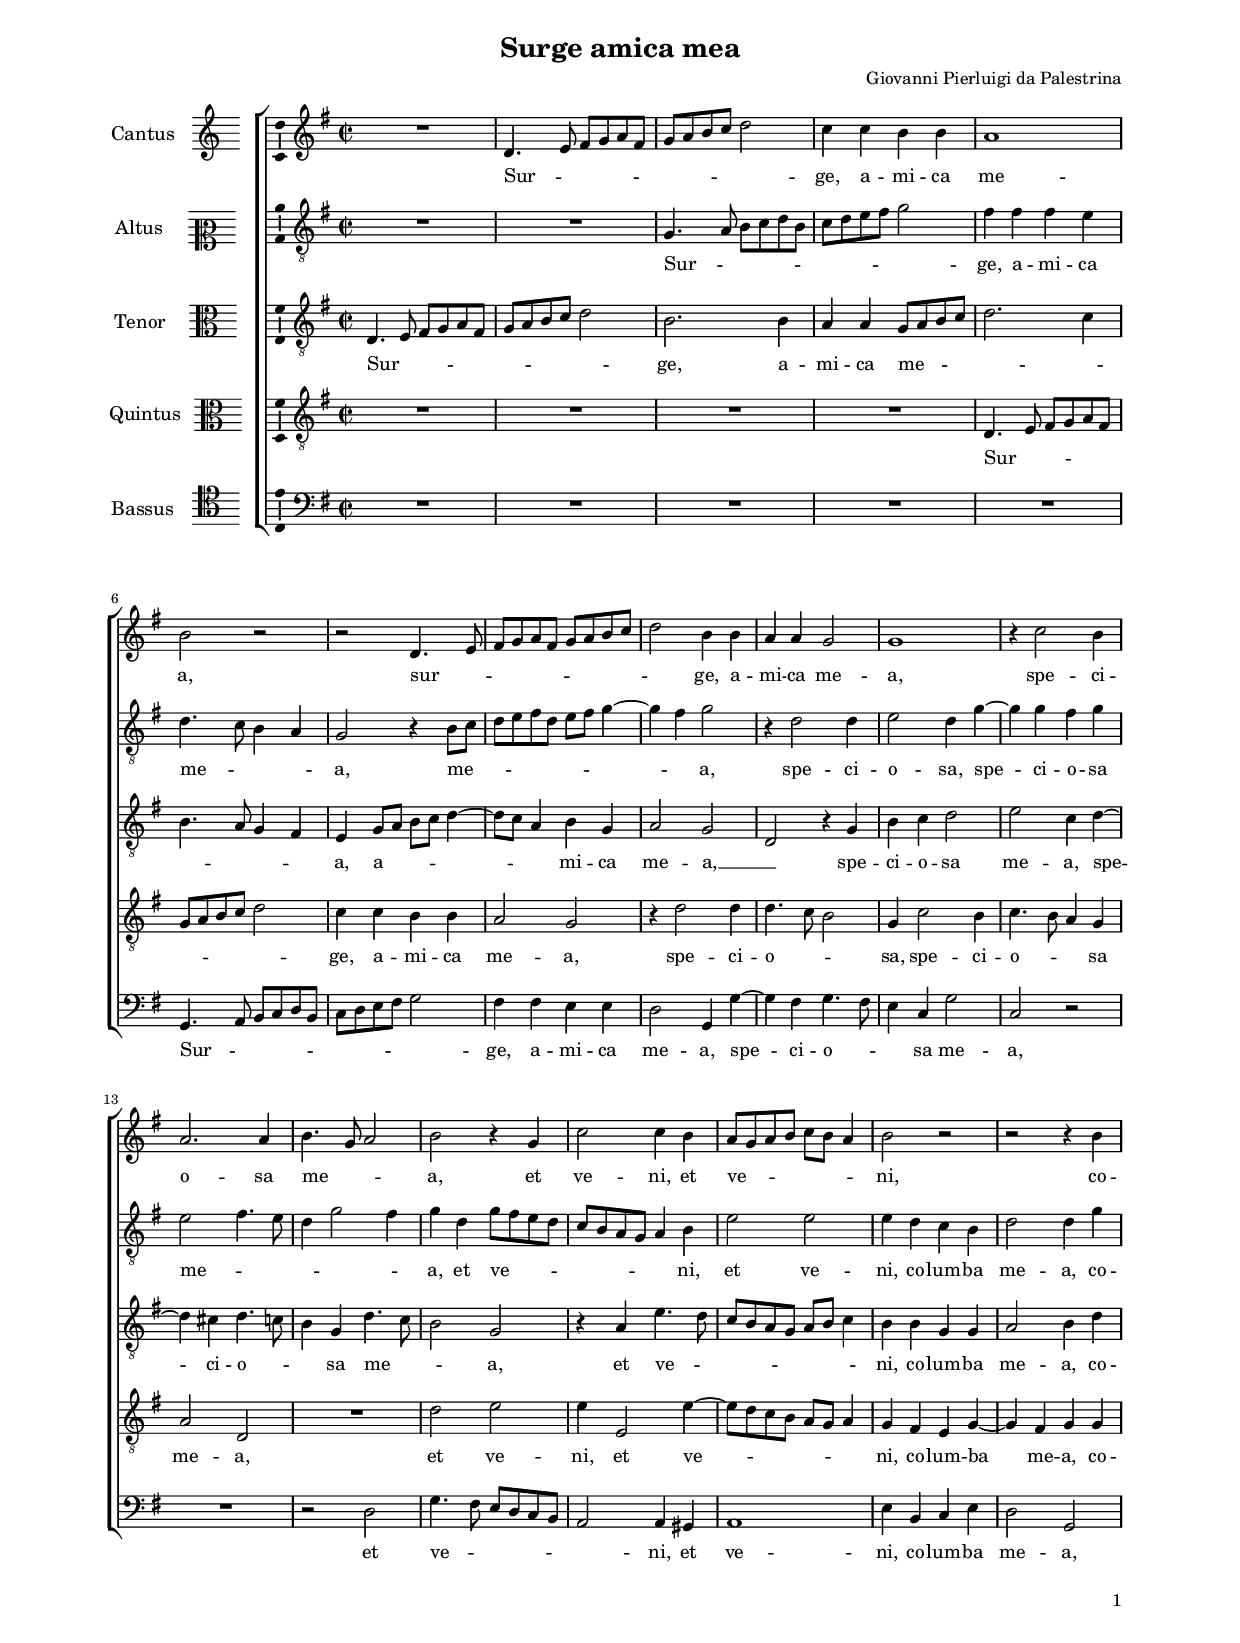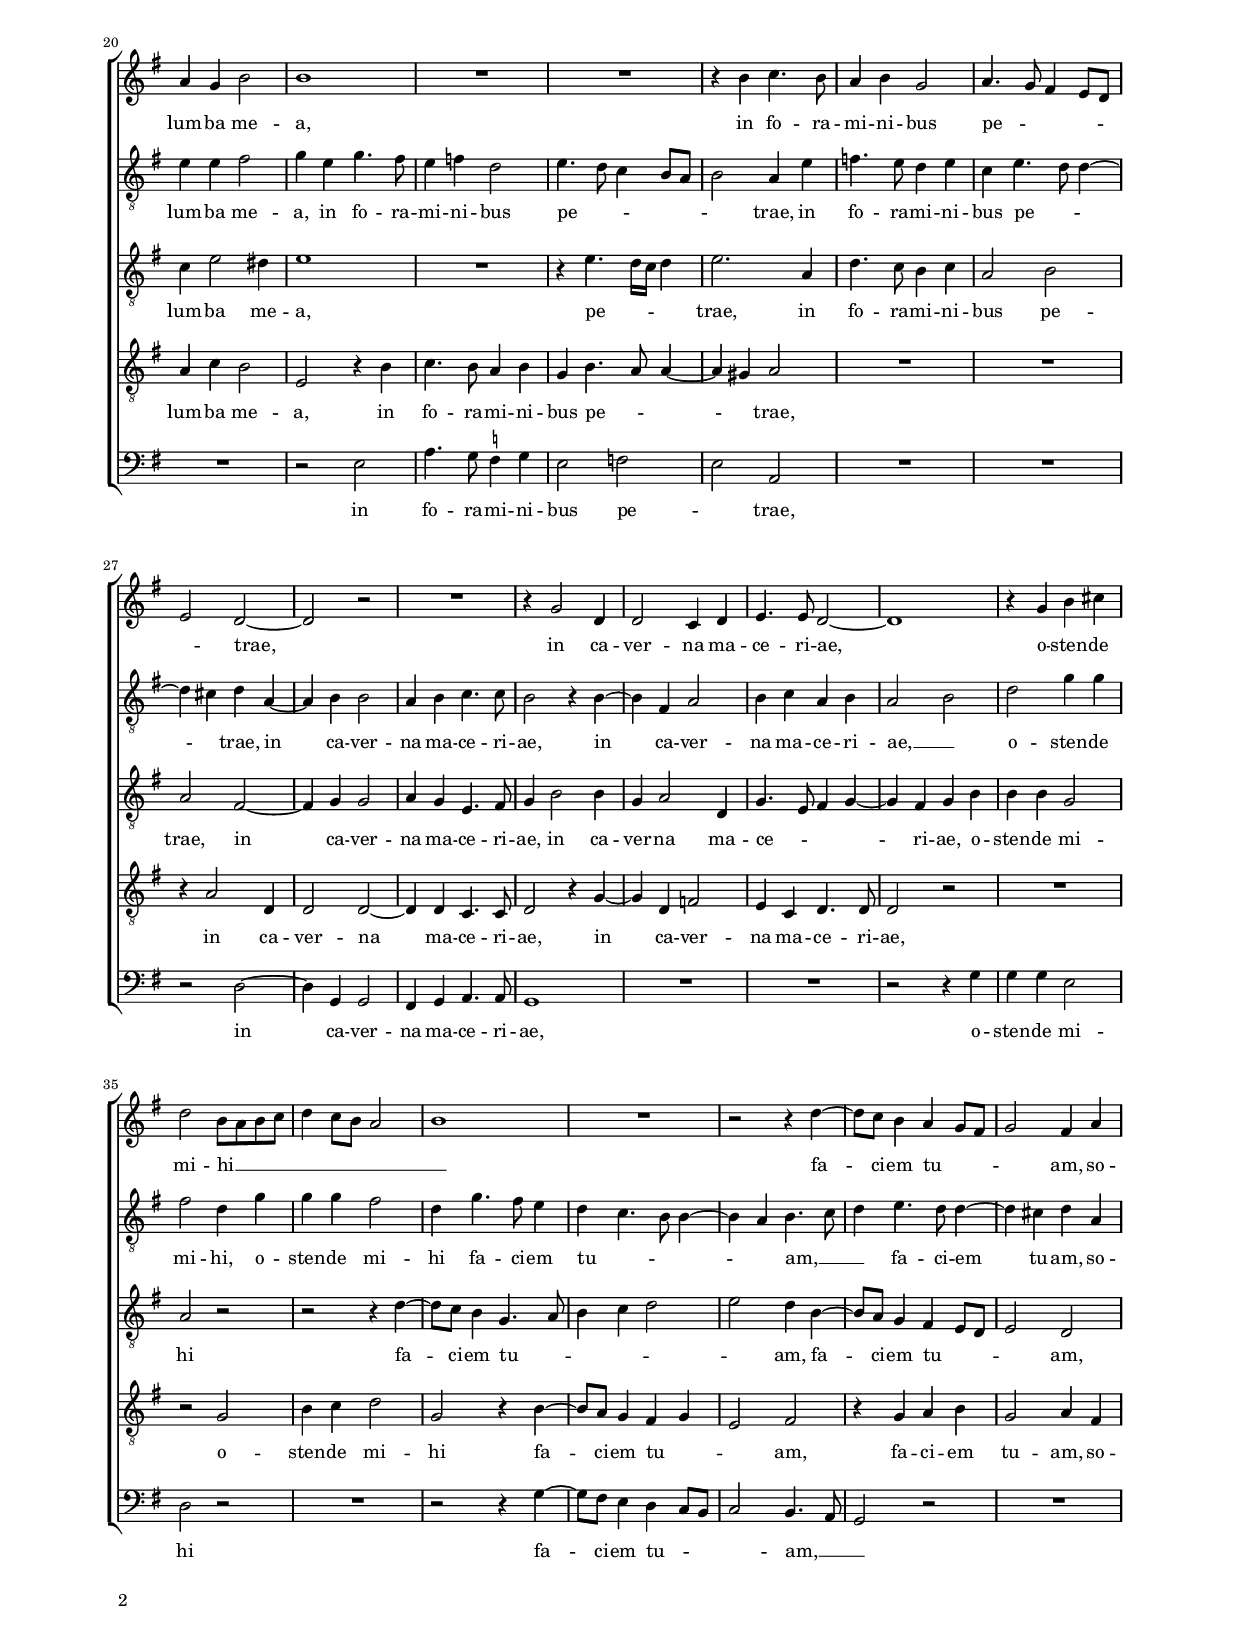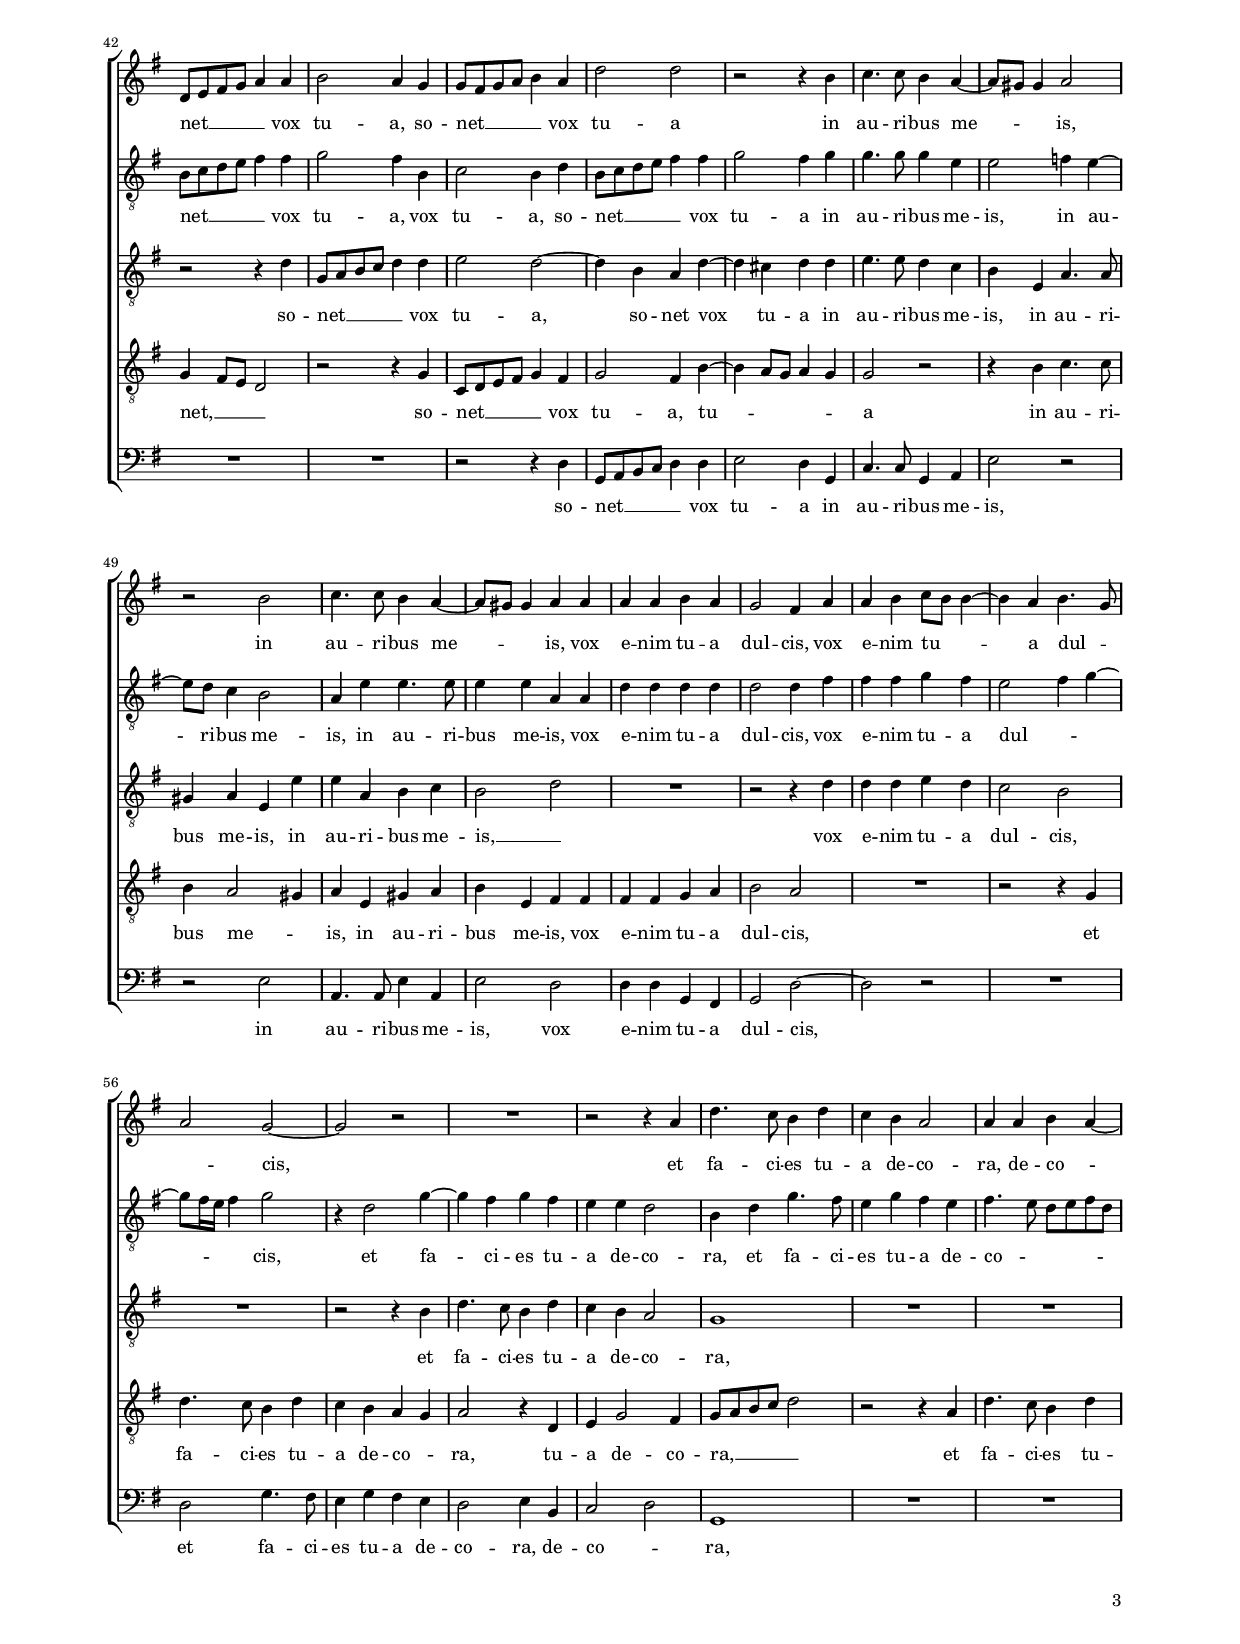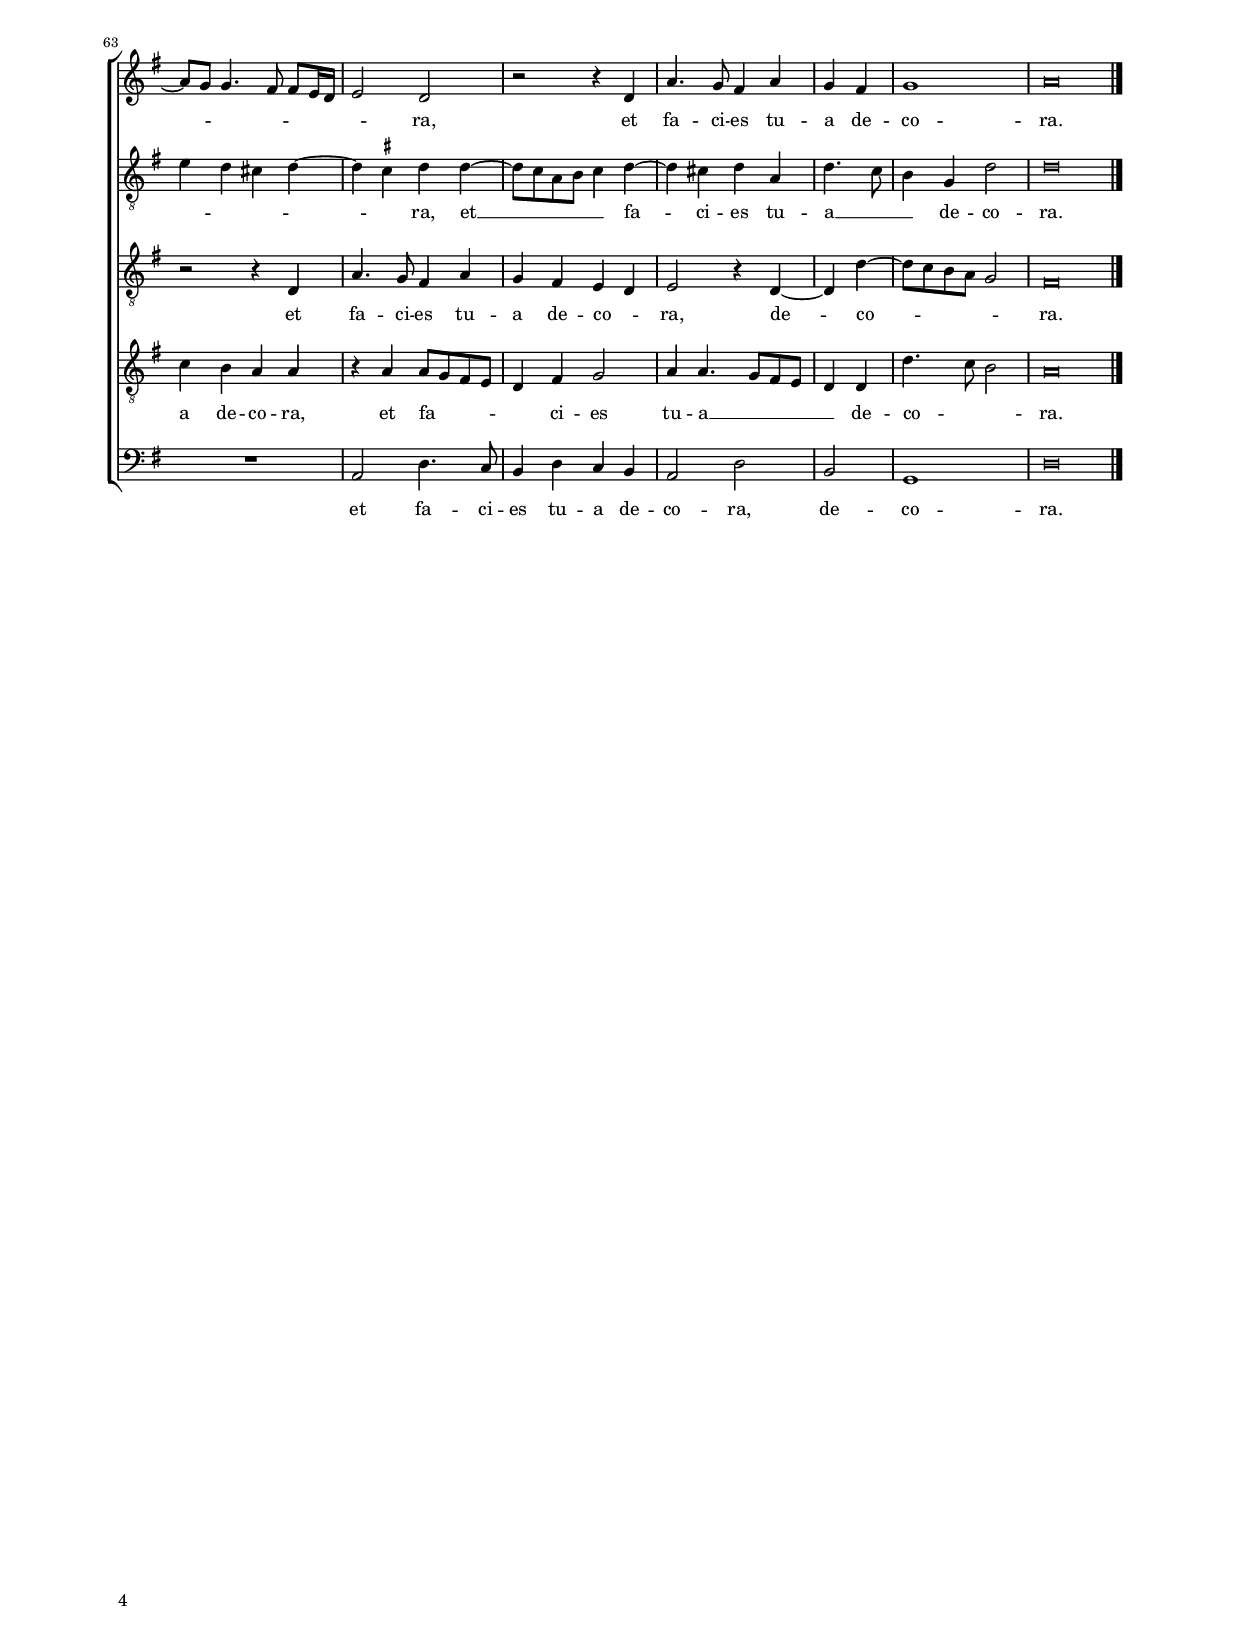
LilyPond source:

\header
{
  title="Surge amica mea"
  composer="Giovanni Pierluigi da Palestrina"
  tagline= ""
}

\version "2.24.0"
\language deutsch
#(set-global-staff-size 15)
% #(set-default-paper-size "letter")
#(ly:set-option 'point-and-click #f)


\paper
	{
	top-margin = 1.8 \cm
	bottom-margin = 1.2 \cm
	left-margin = 2 \cm
	right-margin = 2 \cm
	ragged-bottom = ##f
	ragged-last-bottom = ##t
	print-page-number = ##f
	system-system-spacing = #'((basic-distance . 16) (minimum-distance . 14) (padding . 5) (strechability . 150))
	oddFooterMarkup=\markup   \fill-line { "" \fromproperty #'page:page-number-string }
	evenFooterMarkup=\markup  \fill-line { \fromproperty #'page:page-number-string "" }
	last-bottom-spacing = #'((basic-distance . 12) (minimum-distance . 7) (padding . 4))
%	systems-per-page = 3
%	page-count = 3
%	min-systems-per-page = 3
	markup-system-spacing.basic-distance = #12
	}

	
global = {
	\key c \major
	\time 2/2
	\set Score.tempoHideNote = ##t
	\tempo 4 = 95
	\skip 1*66
	\set Score.measureLength = #(ly:make-moment 1/2)
	\skip 2*1
	\set Score.measureLength = #(ly:make-moment 1/1)
	\skip 1*1
	\set Score.measureLength = #(ly:make-moment 2/1)
	\skip 1*2 \bar "|."
	}

	ficta = { \once \set suggestAccidentals = ##t }

	forget = #(define-music-function (music) (ly:music?) #{
		\accidentalStyle forget
		$music
		\accidentalStyle default
		#})



incipitcantus = \markup { \score {
	{
	\set Staff.instrumentName = \markup { \fontsize #1 "Cantus" }
	\key c \major
	\clef violin
	s4 \bar ""
	}
	\layout  {
	raggedright = ##t
	indent = 1.6 \cm
	line-width = 2.4\cm
	\context { \Staff \remove Time_signature_engraver }
	\override Staff.Clef.Y-extent = #'(0 . 0)
	}} \hspace #1 }

      
incipitaltus = \markup { \score {
	{
	\set Staff.instrumentName = \markup { \fontsize #1 "Altus" }
	\key c \major
	\clef mezzosoprano
	s4 \bar ""
	}
	\layout  {
	raggedright = ##t
	indent = 1.6 \cm
	line-width = 2.4\cm
	\context { \Staff \remove Time_signature_engraver }
	\override Staff.Clef.Y-extent = #'(0 . 0)
	}} \hspace #1 }


incipittenor = \markup { \score {
	{
	\set Staff.instrumentName = \markup { \fontsize #1 "Tenor" }
	\key c \major
	\clef alto
	s4 \bar ""
	}
	\layout  {
	raggedright = ##t
	indent = 1.6 \cm
	line-width = 2.4\cm
	\context { \Staff \remove Time_signature_engraver }
	\override Staff.Clef.Y-extent = #'(0 . 0)
	}} \hspace #1 }
      
      
incipitquintus = \markup { \score {
	{
	\set Staff.instrumentName = \markup { \fontsize #1 "Quintus" }
	\key c \major
	\clef alto
	s4 \bar ""
	}
	\layout  {
	raggedright = ##t
	indent = 1.6 \cm
	line-width = 2.4\cm
	\context { \Staff \remove Time_signature_engraver }
	\override Staff.Clef.Y-extent = #'(0 . 0)
	}} \hspace #1 }
      
      
incipitbassus = \markup { \score {
	{
	\set Staff.instrumentName = \markup { \fontsize #1 "Bassus" }
	\key c \major
	\clef tenor
	s4 \bar ""
	}
	\layout  {
	raggedright = ##t
	indent = 1.6 \cm
	line-width = 2.4\cm
	\context { \Staff \remove Time_signature_engraver }
	\override Staff.Clef.Y-extent = #'(0 . 0)
	}} \hspace #1 }


cantus =  \relative c''
	{
	R1
	g4. a8 h c d h
	c8 d e f g2
	f4 f e e
%5
	d1 |
	e2 r
	r2 g,4. a8
	h8 c d h c d e f
	g2 e4 e
%10
	d4 d c2 |
	c1
	r4 f2 e4
	d2. d4
	e4. c8 d2
%15
	e2 r4 c |
	f2 f4 e
	d8 c d e f e d4
	e2 r
	r2 r4 e
%20
	d4 c e2 |
	e1
	R1
	R1
	r4 e f4. e8
%25
	d4 e c2 |
	d4. c8 h4 a8 g
	a2 g~
	g2 r
	R1
%30
	r4 c2 g4 |
	g2 f4 g
	a4. a8 g2~
	g1
	r4 c e fis
%35
	g2 e8 d e f |
	g4 f8 e d2
	e1
	R1
	r2 r4 g~
%40
	g8 f e4 d c8 h |
	c2 h4 d
	g,8 a h c d4 d
	e2 d4 c
	c8 h c d e4 d
%45
	g2 g |
	r2 r4 e
	f4. f8 e4 d~
	d8 cis cis4 d2
	r2 e
%50
	f4. f8 e4 d~ |
	d8 cis cis4 d d
	d4 d e d
	c2 h4 d
	d4 e f8 e e4~
%55
	e4 d e4. c8 |
	d2 c~
	c2 r
	R1
	r2 r4 d
%60
	g4. f8 e4 g |
	f4 e d2
	d4 d e d~
	d8 c c4. h8 h[ a16 g]
	a2 g
%65
	r2 r4 g |
	d'4. c8 h4 d
	c4 h
	c1
	d\breve |
	}


altus =  \relative c'
	{
	R1
	R1
	c4. d8 e f g e
	f8 g a h c2
%5
	h4 h h a |
	g4. f8 e4 d
	c2 r4 e8 f
	g8 a h g a h c4~
	c4 h c2
%10
	r4 g2 g4 |
	a2 g4 c~
	c4 c h c
	a2 h4. a8
	g4 c2 h4
%15
	c4 g c8 h a g |
	f8 e d c d4 e
	a2 a
	a4 g f e
	g2 g4 c
%20
	a4 a h2 |
	c4 a c4. h8
	a4 b g2
	a4. g8 f4 e8 d
	e2 d4 a'
%25
	b4. a8 g4 a |
	f4 a4. g8 g4~
	g4 fis g d~
	d4 e e2
	d4 e f4. f8
%30
	e2 r4 e~ |
	e4 h d2
	e4 f d e
	d2 e
	g2 c4 c
%35
	h2 g4 c |
	c4 c h2
	g4 c4. h8 a4
	g4 f4. e8 e4~
	e4 d e4. f8
%40
	g4 a4. g8 g4~ |
	g4 fis g d
	e8 f g a h4 h
	c2 h4 e,
	f2 e4 g
%45
	e8 f g a h4 h |
	c2 h4 c
	c4. c8 c4 a
	a2 b4 a~
	a8 g f4 e2
%50
	d4 a' a4. a8 |
	a4 a d, d
	g4 g g g
	g2 g4 h
	h4 h c h
%55
	a2 h4 c~ |
	c8 h16 a h4 c2
	r4 g2 c4~
	c4 h c h
	a4 a g2
%60
	e4 g c4. h8 |
	a4 c h a
	h4. a8 g a h g
	a4 g fis g~
	g4 \ficta fis g g~
%65
	g8 f d e f4 g~ |
	g4 fis g d
	g4. f8
	e4 c g'2
	g\breve |
	}


tenor =  \relative c'
	{
	g4. a8 h c d h
	c8 d e f g2
	e2. e4
	d4 d c8 d e f
%5
	g2. f4 |
	e4. d8 c4 h
	a4 c8 d e f g4~
	g8 f d4 e c
	d2 c
%10
	g2 r4 c |
	e4 f g2
	a2 f4 g~
	g4 fis g4. f8
	e4 c g'4. f8
%15
	e2 c |
	r4 d a'4. g8
	f8 e d c d e f4
	e4 e c c
	d2 e4 g
%20
	f4 a2 gis4 |
	a1
	R1
	r4 a4. g16 f g4
	a2. d,4
%25
	g4. f8 e4 f |
	d2 e
	d2 h~
	h4 c c2
	d4 c a4. h8
%30
	c4 e2 e4 |
	c4 d2 g,4
	c4. a8 h4 c~
	c4 h c e
	e4 e c2
%35
	d2 r |
	r2 r4 g~
	g8 f e4 c4. d8
	e4 f g2
	a2 g4 e~
%40
	e8 d c4 h a8 g |
	a2 g
	r2 r4 g'
	c,8 d e f g4 g
	a2 g~
%45
	g4 e d g~ |
	g4 fis g g
	a4. a8 g4 f
	e4 a, d4. d8
	cis4 d a a'
%50
	a4 d, e f |
	e2 g
	R1
	r2 r4 g
	g4 g a g
%55
	f2 e |
	R1
	r2 r4 e
	g4. f8 e4 g
	f4 e d2
%60
	c1 |
	R1
	R1
	r2 r4 g
	d'4. c8 h4 d
%65
	c4 h a g |
	a2 r4 g~
	g4 g'~
	g8 f e d c2
	h\breve |
	}


quintus  =  \relative c'
	{
	R1
	R1
	R1
	R1
%5
	g4. a8 h c d h |
	c8 d e f g2
	f4 f e e
	d2 c
	r4 g'2 g4
%10
	g4. f8 e2 |
	c4 f2 e4
	f4. e8 d4 c
	d2 g,
	R1
%15
	g'2 a |
	a4 a,2 a'4~
	a8 g f e d c d4
	c4 h a c~
	c4 h c c
%20
	d4 f e2 |
	a,2 r4 e'
	f4. e8 d4 e
	c4 e4. d8 d4~
	d4 cis d2
%25
	R1 |
	R1
	r4 d2 g,4
	g2 g~
	g4 g f4. f8
%30
	g2 r4 c~ |
	c4 g b2
	a4 f g4. g8
	g2 r
	R1
%35
	r2 c |
	e4 f g2
	c,2 r4 e~
	e8 d c4 h c
	a2 h
%40
	r4 c d e |
	c2 d4 h
	c4 h8 a g2
	r2 r4 c
	f,8 g a h c4 h
%45
	c2 h4 e~ |
	e4 d8 c d4 c
	c2 r
	r4 e f4. f8
	e4 d2 cis4
%50
	d4 a cis d |
	e4 a, h h
	h4 h c d
	e2 d
	R1
%55
	r2 r4 c |
	g'4. f8 e4 g
	f4 e d c
	d2 r4 g,
	a4 c2 h4
%60
	c8 d e f g2 |
	r2 r4 d
	g4. f8 e4 g
	f4 e d d
	r4 d d8 c h a
%65
	g4 h c2 |
	d4 d4. c8 h a
	g4 g
	g'4. f8 e2
	d\breve |
	}


bassus  =  \relative c
	{
	R1
	R1
	R1
	R1
%5
	R1 |
	c4. d8 e f g e
	f8 g a h c2
	h4 h a a
	g2 c,4 c'~
%10
	c4 h c4. h8 |
	a4 f c'2
	f,2 r
	R1
	r2 g
%15
	c4. h8 a g f e |
	d2 d4 cis
	d1
	a'4 e f a
	g2 c,
%20
	R1 |
	r2 a'
	d4. c8 \ficta b4 c
	a2 b
	a2 d,
%25
	R1 |
	R1
	r2 g~
	g4 c, c2
	h4 c d4. d8
%30
	c1 |
	R1
	R1
	r2 r4 c'
	c4 c a2
%35
	g2 r |
	R1
	r2 r4 c~
	c8 h a4 g f8 e
	f2 e4. d8
%40
	c2 r |
	R1
	R1
	R1
	r2 r4 g'
%45
	c,8 d e f g4 g |
	a2 g4 c,
	f4. f8 c4 d
	a'2 r
	r2 a
%50
	d,4. d8 a'4 d, |
	a'2 g
	g4 g c, h
	c2 g'~
	g2 r
%55
	R1 |
	g2 c4. h8
	a4 c h a
	g2 a4 e
	f2 g |
%60
	c,1 |
	R1
	R1
	R1
	d2 g4. f8
%65
	e4 g f e |
	d2 g
	e2
	c1
	g'\breve |
	}


lyricscantus = \lyricmode {
	Sur -- _ _ _ _ _ _ _ _ _ _ ge, a -- mi -- ca me -- a,
	sur -- _ _ _ _ _ _ _ _ _ _ ge, a -- mi -- ca me -- a,
	spe -- ci -- o -- sa me -- _ _ a,
	et ve -- ni,
	et ve -- _ _ _ _ _ _ ni,
	co -- lum -- ba me -- a,
	in fo -- ra -- mi -- ni -- bus pe -- _ _ _ _ _ trae,
	in ca -- ver -- na ma -- ce -- ri -- ae,
	o -- sten -- de mi -- hi __ _ _ _ _ _ _ _ _
	fa -- ci -- em tu -- _ _ _ am,
	so -- net __ _ _ _ _ vox tu -- a,
	so -- net __ _ _ _ _ vox tu -- a
	in au -- ri -- bus me -- _ _ is,
	in au -- ri -- bus me -- _ _ is,
	vox e -- nim tu -- a dul -- cis,
	vox e -- nim tu -- _ _ a dul -- _ _ cis,
	et fa -- ci -- es tu -- a de -- co -- ra,
	de -- co -- _ _ _ _ _ _ _ _ ra,
	et fa -- ci -- es tu -- a de -- co -- ra.
	}


lyricsaltus = \lyricmode {
	Sur -- _ _ _ _ _ _ _ _ _ _ ge, a -- mi -- ca me -- _ _ _ a,
	me -- _ _ _ _ _ _ _ _ _ a,
	spe -- ci -- o -- sa,
	spe -- ci -- o -- sa me -- _ _ _ _ _ a,
	et ve -- _ _ _ _ _ _ _ _ ni,
	et ve -- ni,
	co -- lum -- ba me -- a,
	co -- lum -- ba me -- a,
	in fo -- ra -- mi -- ni -- bus pe -- _ _ _ _ _ trae,
	in fo -- ra -- mi -- ni -- bus pe -- _ _ _ trae,
	in ca -- ver -- na ma -- ce -- ri -- ae,
	in ca -- ver -- na ma -- ce -- ri -- ae, __ _
	o -- sten -- de mi -- hi,
	o -- sten -- de mi -- hi
	fa -- ci -- em tu -- _ _ _ _ am, __ _ _ 
	fa -- ci -- em tu -- am,
	so -- net __ _ _ _ _ vox tu -- a,
	vox tu -- a,
	so -- net __ _ _ _ _ vox tu -- a
	in au -- ri -- bus me -- is,
	in au -- ri -- bus me -- is,
	in au -- ri -- bus me -- is,
	vox e -- nim tu -- a dul -- cis,
	vox e -- nim tu -- a dul -- _ _ _ _ _ cis,
	et fa -- ci -- es tu -- a de -- co -- ra,
	et fa -- ci -- es tu -- a de -- co -- _ _ _ _ _ _ _ _ _ _ ra,
	et __ _ _ _ _ fa -- ci -- es tu -- a __ _ _ de -- co -- ra.
	}


lyricstenor = \lyricmode {
	Sur -- _ _ _ _ _ _ _ _ _ _ ge, a -- mi -- ca me -- _ _ _ _ _ _ _ _ _ a,
	a -- _ _ _ _ _ _ mi -- ca me -- a, __ _
	spe -- ci -- o -- sa me -- a,
	spe -- ci -- o -- _ _ sa me -- _ _ a,
	et ve -- _ _ _ _ _ _ _ _ ni,
	co -- lum -- ba me -- a,
	co -- lum -- ba me -- a,
	pe -- _ _ _ trae,
	in fo -- ra -- mi -- ni -- bus pe -- trae,
	in ca -- ver -- na ma -- ce -- ri -- ae,
	in ca -- ver -- na ma -- ce -- _ _ _ ri -- ae,
	o -- sten -- de mi -- hi
	fa -- ci -- em tu -- _ _ _ _ _ am,
	fa -- ci -- em tu -- _ _ _ am,
	so -- net __ _ _ _ _ vox tu -- a,
	so -- net vox tu -- a
	in au -- ri -- bus me -- is,
	in au -- ri -- bus me -- is,
	in au -- ri -- bus me -- is, __ _
	vox e -- nim tu -- a dul -- cis,
	et fa -- ci -- es tu -- a de -- co -- ra,
	et fa -- ci -- es tu -- a de -- co -- _ ra,
	de -- co -- _ _ _ _ ra.
	}


lyricsquintus = \lyricmode {
	Sur -- _ _ _ _ _ _ _ _ _ _ ge, a -- mi -- ca me -- a,
	spe -- ci -- o -- _ _ sa,
	spe -- ci -- o -- _ _ sa me -- a,
	et ve -- ni,
	et ve -- _ _ _ _ _ _ ni,
	co -- lum -- ba me -- a,
	co -- lum -- ba me -- a,
	in fo -- ra -- mi -- ni -- bus pe -- _ _ _ trae,
	in ca -- ver -- na ma -- ce -- ri -- ae,
	in ca -- ver -- na ma -- ce -- ri -- ae,
	o -- sten -- de mi -- hi
	fa -- ci -- em tu -- _ _ am,
	fa -- ci -- em tu -- am,
	so -- net, __ _ _ _
	so -- net __ _ _ _ _ vox tu -- a,
	tu -- _ _ _ _ a
	in au -- ri -- bus me -- _ is,
	in au -- ri -- bus me -- is,
	vox e -- nim tu -- a dul -- cis,
	et fa -- ci -- es tu -- a de -- co -- _ ra,
	tu -- a de -- co -- ra, __ _ _ _ _
	et fa -- ci -- es tu -- a de -- co -- ra,
	et fa -- _ _ _ _ ci -- es tu -- a __ _ _ _ _ de -- co -- _ _ ra.
	}


lyricsbassus = \lyricmode {
	Sur -- _ _ _ _ _ _ _ _ _ _ ge, a -- mi -- ca me -- a,
	spe -- ci -- o -- _ _ sa me -- a,
	et ve -- _ _ _ _ _ _ ni,
	et ve -- ni,
	co -- lum -- ba me -- a,
	in fo -- ra -- mi -- ni -- bus pe -- _ trae,
	in ca -- ver -- na ma -- ce -- ri -- ae,
	o -- sten -- de mi -- hi
	fa -- ci -- em tu -- _ _ _ am, __ _ _ 
	so -- net __ _ _ _ _ vox tu -- a
	in au -- ri -- bus me -- is,
	in au -- ri -- bus me -- is,
	vox e -- nim tu -- a dul -- cis,
	et fa -- ci -- es tu -- a de -- co -- ra,
	de -- co -- _ ra,
	et fa -- ci -- es tu -- a de -- co -- ra,
	de -- co -- ra.
	}


\score
{  
	\transpose c g, {
	\new ChoirStaff \with { \override StaffGrouper.staff-staff-spacing.basic-distance = #12 }
	<<

	\new Staff << \global
	\new Voice="v1" {
		\set Staff.instrumentName=\incipitcantus
%		\set Staff.instrumentName= "S"
		\set Staff.midiInstrument = "reed organ"
		\clef violin
		\cantus }
	\new Lyrics \lyricsto "v1" {\lyricscantus }
	>>


	\new Staff << \global
	\new Voice="v2" {
		\set Staff.instrumentName=\incipitaltus
%		\set Staff.instrumentName= "A"
		\set Staff.midiInstrument = "reed organ"
		\clef "G_8"
		\altus}
	\new Lyrics \lyricsto "v2" {\lyricsaltus }
	>>


	\new Staff << \global
	\new Voice="v3" {
		\set Staff.instrumentName=\incipittenor
%		\set Staff.instrumentName= "T"
		\set Staff.midiInstrument = "reed organ"
		\clef "G_8"
		\tenor }
	\new Lyrics \lyricsto "v3" {\lyricstenor }
	>>


	\new Staff << \global
	\new Voice="v5" {
		\set Staff.instrumentName=\incipitquintus
%		\set Staff.instrumentName= "Q"
		\set Staff.midiInstrument = "reed organ"
		\clef "G_8"
		\quintus}
	\new Lyrics \lyricsto "v5" {\lyricsquintus }
	>>


	\new Staff << \global
	\new Voice="v4" {
		\set Staff.instrumentName=\incipitbassus
%		\set Staff.instrumentName= "B"
		\set Staff.midiInstrument = "reed organ"
		\clef bass 
		\bassus }
	\new Lyrics \lyricsto "v4" {\lyricsbassus}
	>>

	>>
	} % transpose

	\layout
	{
	indent = 2.5\cm
	\context { \Lyrics \override VerticalAxisGroup.nonstaff-relatedstaff-spacing.padding = #1.4 }
%	\context { \Lyrics \override LyricText.font-size = #1 }
	\context { \Staff \override TimeSignature.break-visibility = #end-of-line-invisible }
	\context { \Staff \consists Ambitus_engraver }
	\context { \Score \override BarNumber.padding = #2 }
	\context { \Voice \override NoteHead.style = #'baroque }
	}

\midi
	{
	
	}

}


% EOF
